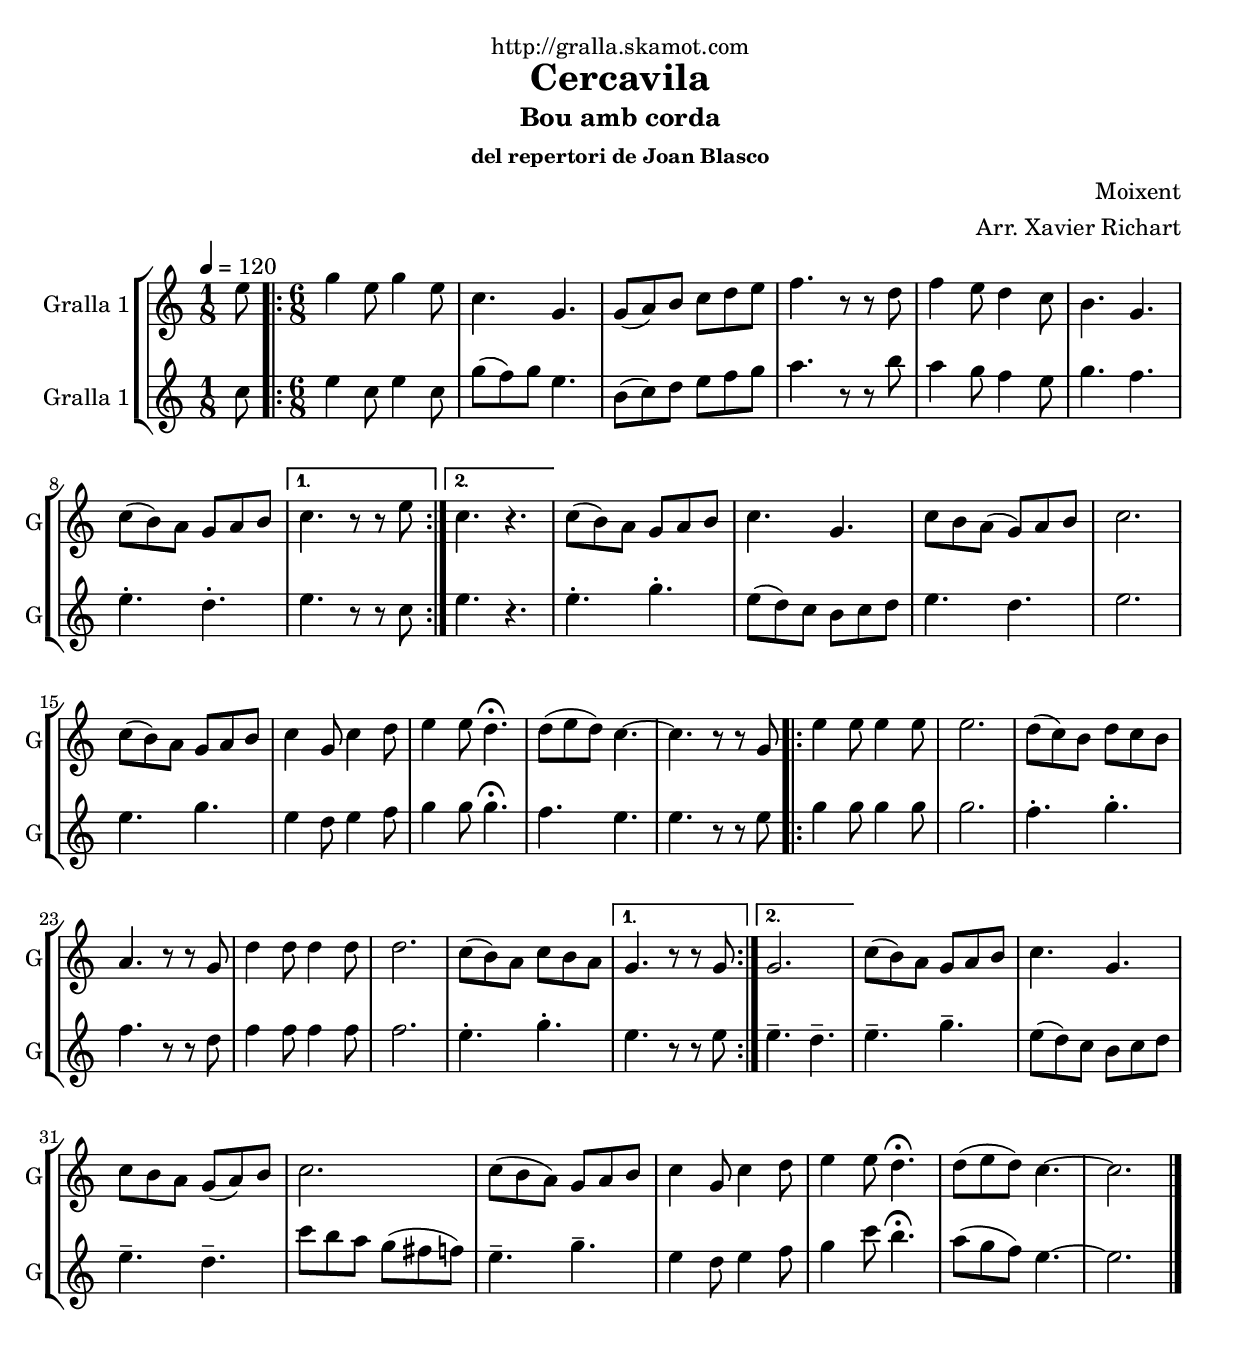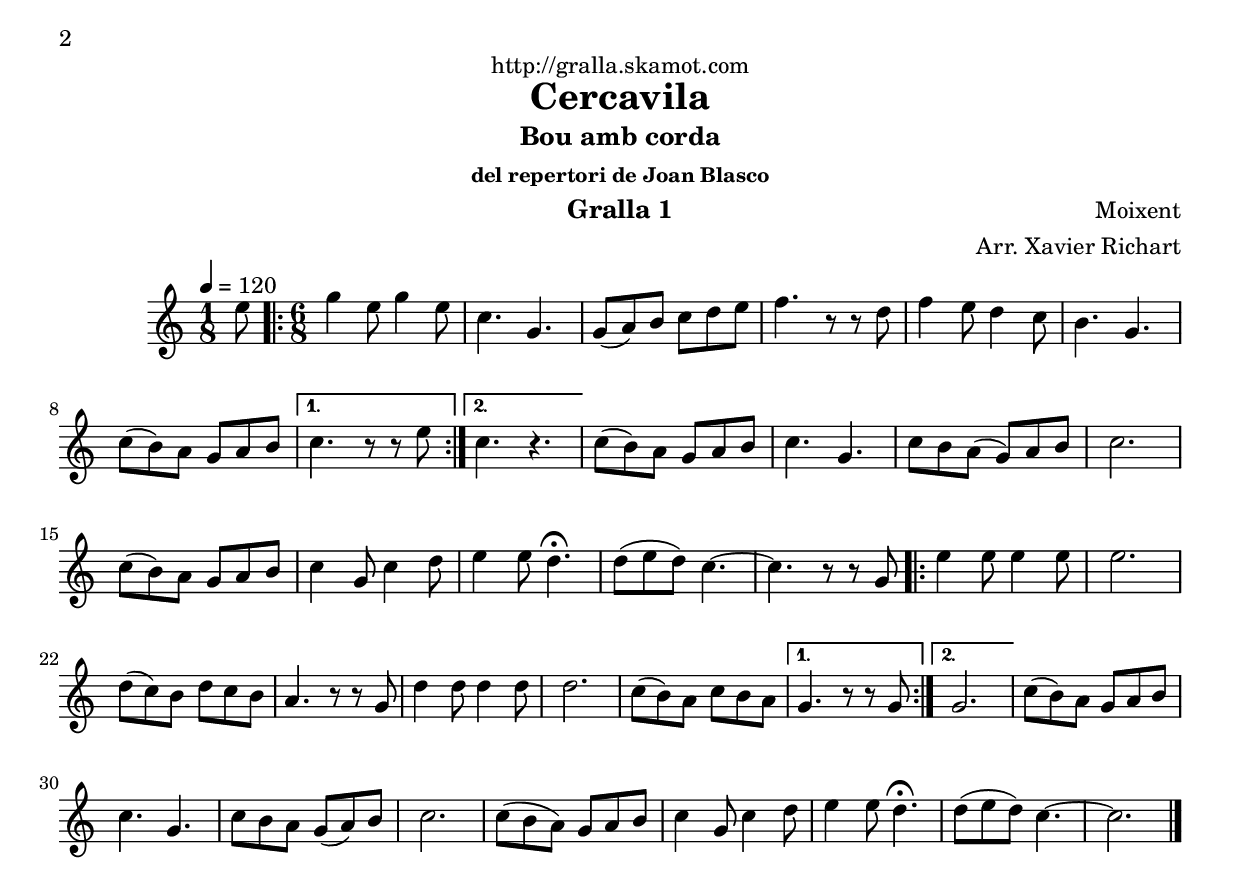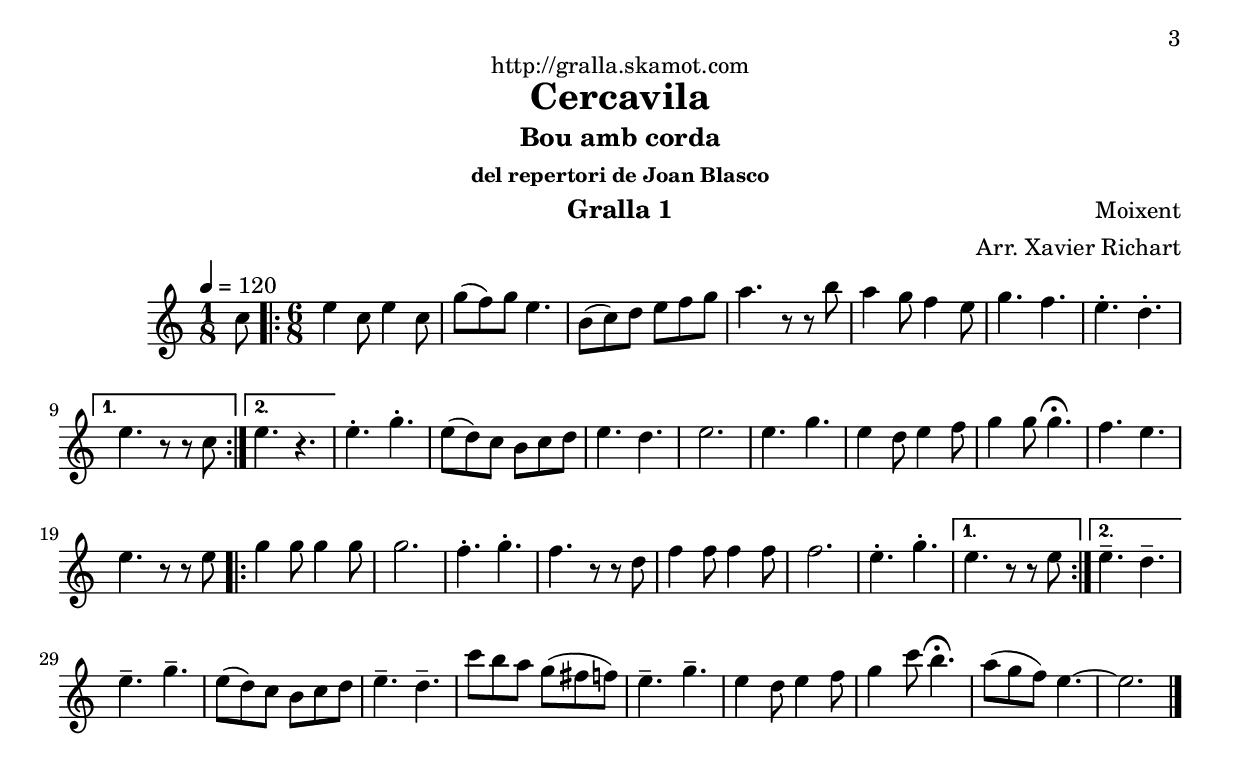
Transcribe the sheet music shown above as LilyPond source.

\version "2.16.2"

\header {
  dedication="http://gralla.skamot.com"
  title="Cercavila"
  subtitle="Bou amb corda"
  subsubtitle="del repertori de Joan Blasco"
  poet=""
  meter=""
  piece=""
  composer="Moixent"
  arranger="Arr. Xavier Richart"
  opus=""
  instrument=""
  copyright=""
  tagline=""
}

liniaroAa =
\relative e''
{
  \tempo 4=120
  \clef treble
  \key c \major
  \time 1/8
  e8  |
  \time 6/8   \repeat volta 2 { g4 e8 g4 e8  |
  c4. g  |
  g8 ( a ) b c d e  |
  %05
  f4. r8 r d  |
  f4 e8 d4 c8  |
  b4. g  |
  c8 ( b ) a g a b }
  \alternative { { c4. r8 r e }
  %10
  { c4. r } }
  c8 ( b ) a g a b  |
  c4. g  |
  c8 b a ( g ) a b  |
  c2.  |
  %15
  c8 ( b ) a g a b  |
  c4 g8 c4 d8  |
  e4 e8 d4.\fermata  |
  d8 ( e d ) c4. ~  |
  c4. r8 r g  |
  %20
  \repeat volta 2 { e'4 e8 e4 e8  |
  e2.  |
  d8 ( c ) b d c b  |
  a4. r8 r g  |
  d'4 d8 d4 d8  |
  %25
  d2.  |
  c8 ( b ) a c b a }
  \alternative { { g4. r8 r g }
  { g2. } }
  c8 ( b ) a g a b  |
  %30
  c4. g  |
  c8 b a g ( a ) b  |
  c2.   |
  c8 ( b a ) g a b  |
  c4 g8 c4 d8  |
  %35
  e4 e8 d4.\fermata  |
  d8 ( e d ) c4. ~  |
  c2.  \bar "|."
}

liniaroAb =
\relative c''
{
  \tempo 4=120
  \clef treble
  \key c \major
  \time 1/8
  c8  |
  \time 6/8   \repeat volta 2 { e4 c8 e4 c8  |
  g'8 ( f ) g e4.  |
  b8 ( c ) d e f g  |
  %05
  a4. r8 r b  |
  a4 g8 f4 e8  |
  g4. f  |
  e4.-. d-. }
  \alternative { { e4. r8 r c }
  %10
  { e4. r } }
  e4.-. g-.  |
  e8 ( d ) c b c d  |
  e4. d  |
  e2.  |
  %15
  e4. g  |
  e4 d8 e4 f8  |
  g4 g8 g4.\fermata  |
  f4. e  |
  e4. r8 r e  |
  %20
  \repeat volta 2 { g4 g8 g4 g8  |
  g2.  |
  f4.-. g-.  |
  f4. r8 r d  |
  f4 f8 f4 f8  |
  %25
  f2.  |
  e4.-. g-. }
  \alternative { { e4. r8 r e }
  { e4.-- d-- } }
  e4.-- g--  |
  %30
  e8 ( d ) c b c d  |
  e4.-- d--  |
  c'8 b a g ( fis f )  |
  e4.-- g--  |
  e4 d8 e4 f8  |
  %35
  g4 c8 b4.\fermata  |
  a8 ( g f ) e4. ~  |
  e2.  \bar "|."
}

\bookpart {
  \score {
    \new StaffGroup {
      \override Score.RehearsalMark #'self-alignment-X = #LEFT
      <<
        \new Staff \with {instrumentName = #"Gralla 1" shortInstrumentName = #"G"} \liniaroAa
        \new Staff \with {instrumentName = #"Gralla 1" shortInstrumentName = #"G"} \liniaroAb
      >>
    }
    \layout {}
  }
  \score { \unfoldRepeats
    \new StaffGroup {
      \override Score.RehearsalMark #'self-alignment-X = #LEFT
      <<
        \new Staff \with {instrumentName = #"Gralla 1" shortInstrumentName = #"G"} \liniaroAa
        \new Staff \with {instrumentName = #"Gralla 1" shortInstrumentName = #"G"} \liniaroAb
      >>
    }
    \midi {
      \set Staff.midiInstrument = "oboe"
      \set DrumStaff.midiInstrument = "drums"
    }
  }
}

\bookpart {
  \header {instrument="Gralla 1"}
  \score {
    \new StaffGroup {
      \override Score.RehearsalMark #'self-alignment-X = #LEFT
      <<
        \new Staff \liniaroAa
      >>
    }
    \layout {}
  }
  \score { \unfoldRepeats
    \new StaffGroup {
      \override Score.RehearsalMark #'self-alignment-X = #LEFT
      <<
        \new Staff \liniaroAa
      >>
    }
    \midi {
      \set Staff.midiInstrument = "oboe"
      \set DrumStaff.midiInstrument = "drums"
    }
  }
}

\bookpart {
  \header {instrument="Gralla 1"}
  \score {
    \new StaffGroup {
      \override Score.RehearsalMark #'self-alignment-X = #LEFT
      <<
        \new Staff \liniaroAb
      >>
    }
    \layout {}
  }
  \score { \unfoldRepeats
    \new StaffGroup {
      \override Score.RehearsalMark #'self-alignment-X = #LEFT
      <<
        \new Staff \liniaroAb
      >>
    }
    \midi {
      \set Staff.midiInstrument = "oboe"
      \set DrumStaff.midiInstrument = "drums"
    }
  }
}

